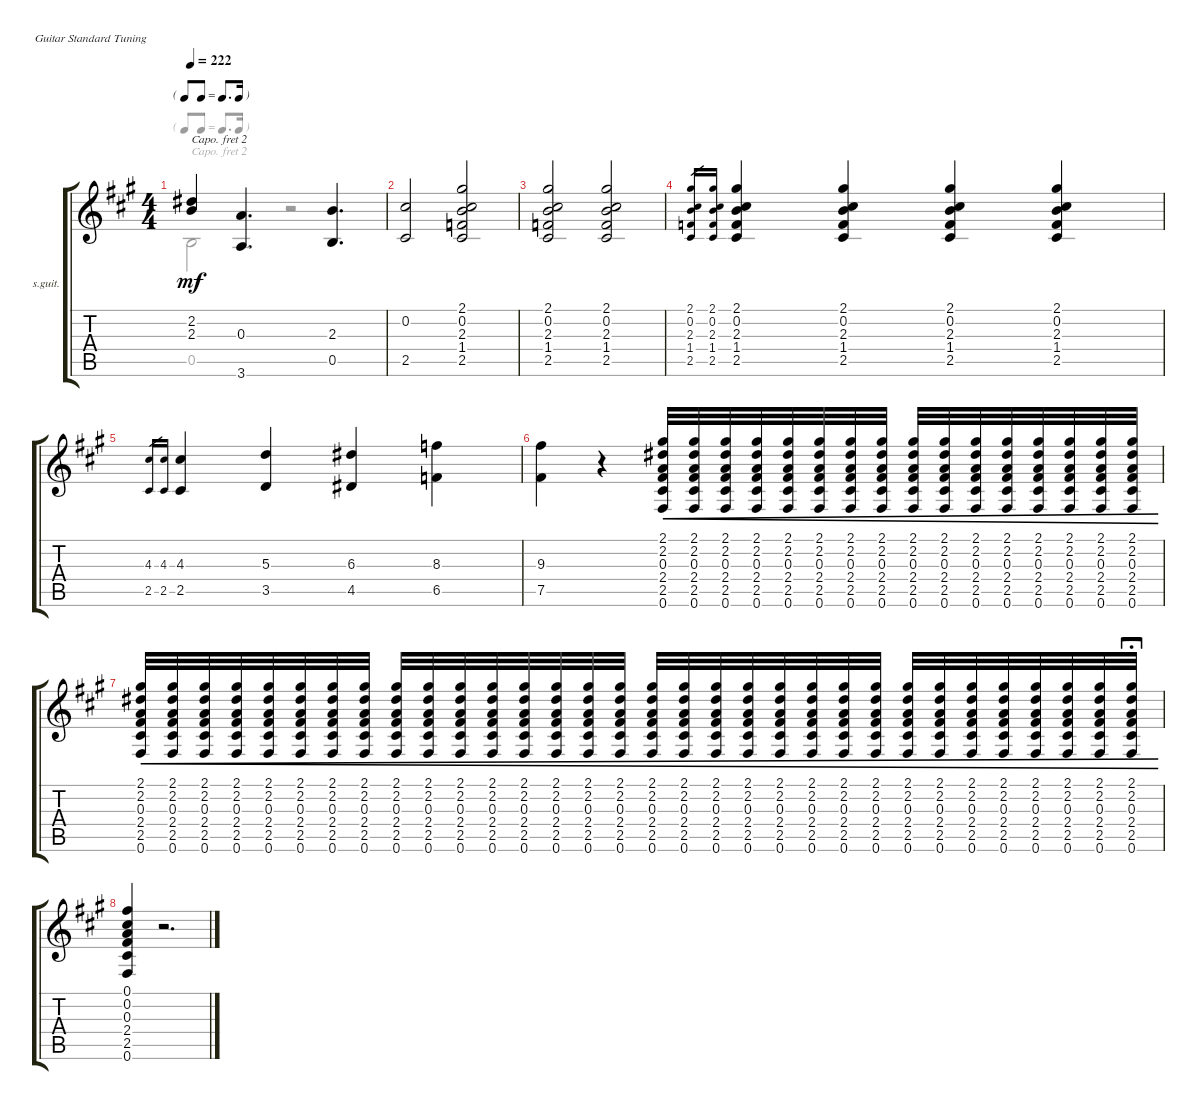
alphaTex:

\defaultSystemsLayout 4
\bracketExtendMode groupsimilarinstruments
\firstSystemTrackNameOrientation horizontal
\otherSystemsTrackNameOrientation horizontal
\chordDiagramsInScore
\track ("Steel Guitar" "s.guit.") {instrument acousticguitarsteel}
\staff {score tabs}
\capo 2
\tuning (E4 B3 G3 D3 A2 E2)
\voice
\ts (4 4)
\tf dotted8th
\tempo 222
\clef g2
\ks f#minor
(2.2{t} 2.3{t}).4{dy mf} (0.3 3.6).4{d} (2.3 0.5).4{d} |
(0.2 2.5).2 (2.5 1.4 2.3 0.2 2.1).2 |
(2.5 1.4 2.3 0.2 2.1).2 (2.5 1.4 2.3 0.2 2.1).2 |
(2.5 1.4 2.3 0.2 2.1).16{gr} (2.5 1.4 2.3 0.2 2.1).16{gr} (2.5 1.4 2.3 0.2 2.1).4 (2.5 1.4 2.3 0.2 2.1).4 (2.5 1.4 2.3 0.2 2.1).4 (2.5 1.4 2.3 0.2 2.1).4 |
(4.3 2.5).16{gr} (4.3 2.5).16{gr} (2.5 4.3).4 (5.3 3.5).4 (4.5 6.3).4 (6.5 8.3).4 |
\tempo (104.144 0.5 hide)
\tempo (132.744 0.975 hide)
(9.3 7.5).4 r.4 (0.6 2.5 2.4 0.3 2.2 2.1).32{cre} (0.6 2.5 2.4 0.3 2.2 2.1).32{cre} (0.6 2.5 2.4 0.3 2.2 2.1).32{cre} (0.6 2.5 2.4 0.3 2.2 2.1).32{cre} (0.6 2.5 2.4 0.3 2.2 2.1).32{cre} (0.6 2.5 2.4 0.3 2.2 2.1).32{cre} (0.6 2.5 2.4 0.3 2.2 2.1).32{cre} (0.6 2.5 2.4 0.3 2.2 2.1).32{cre} (0.6 2.5 2.4 0.3 2.2 2.1).32{cre} (0.6 2.5 2.4 0.3 2.2 2.1).32{cre} (0.6 2.5 2.4 0.3 2.2 2.1).32{cre} (0.6 2.5 2.4 0.3 2.2 2.1).32{cre} (0.6 2.5 2.4 0.3 2.2 2.1).32{cre} (0.6 2.5 2.4 0.3 2.2 2.1).32{cre} (0.6 2.5 2.4 0.3 2.2 2.1).32{cre} (0.6 2.5 2.4 0.3 2.2 2.1).32{cre} |
\tempo (150 0.4 hide)
\tempo (175 0.89375 hide)
(0.6 2.5 2.4 0.3 2.2 2.1).32{cre} (0.6 2.5 2.4 0.3 2.2 2.1).32{cre} (0.6 2.5 2.4 0.3 2.2 2.1).32{cre} (0.6 2.5 2.4 0.3 2.2 2.1).32{cre} (0.6 2.5 2.4 0.3 2.2 2.1).32{cre} (0.6 2.5 2.4 0.3 2.2 2.1).32{cre} (0.6 2.5 2.4 0.3 2.2 2.1).32{cre} (0.6 2.5 2.4 0.3 2.2 2.1).32{cre} (0.6 2.5 2.4 0.3 2.2 2.1).32{cre} (0.6 2.5 2.4 0.3 2.2 2.1).32{cre} (0.6 2.5 2.4 0.3 2.2 2.1).32{cre} (0.6 2.5 2.4 0.3 2.2 2.1).32{cre} (0.6 2.5 2.4 0.3 2.2 2.1).32{cre} (0.6 2.5 2.4 0.3 2.2 2.1).32{cre} (0.6 2.5 2.4 0.3 2.2 2.1).32{cre} (0.6 2.5 2.4 0.3 2.2 2.1).32{cre} (0.6 2.5 2.4 0.3 2.2 2.1).32{cre} (0.6 2.5 2.4 0.3 2.2 2.1).32{cre} (0.6 2.5 2.4 0.3 2.2 2.1).32{cre} (0.6 2.5 2.4 0.3 2.2 2.1).32{cre} (0.6 2.5 2.4 0.3 2.2 2.1).32{cre} (0.6 2.5 2.4 0.3 2.2 2.1).32{cre} (0.6 2.5 2.4 0.3 2.2 2.1).32{cre} (0.6 2.5 2.4 0.3 2.2 2.1).32{cre} (0.6 2.5 2.4 0.3 2.2 2.1).32{cre} (0.6 2.5 2.4 0.3 2.2 2.1).32{cre} (0.6 2.5 2.4 0.3 2.2 2.1).32{cre} (0.6 2.5 2.4 0.3 2.2 2.1).32{cre} (0.6 2.5 2.4 0.3 2.2 2.1).32{cre} (0.6 2.5 2.4 0.3 2.2 2.1).32{cre} (0.6 2.5 2.4 0.3 2.2 2.1).32{cre} (0.6 2.5 2.4 0.3 2.2 2.1).32{cre fermata (long 1)} |
\tempo (209.011 0.35 hide)
(0.6 0.1 0.2 0.3 2.4 2.5).4 r.2{d}
\voice
\clef g2
\ottava regular
\simile none
\ks f#minor
0.5.2{dy mf} r.2 |
|
|
|
|
|
|
